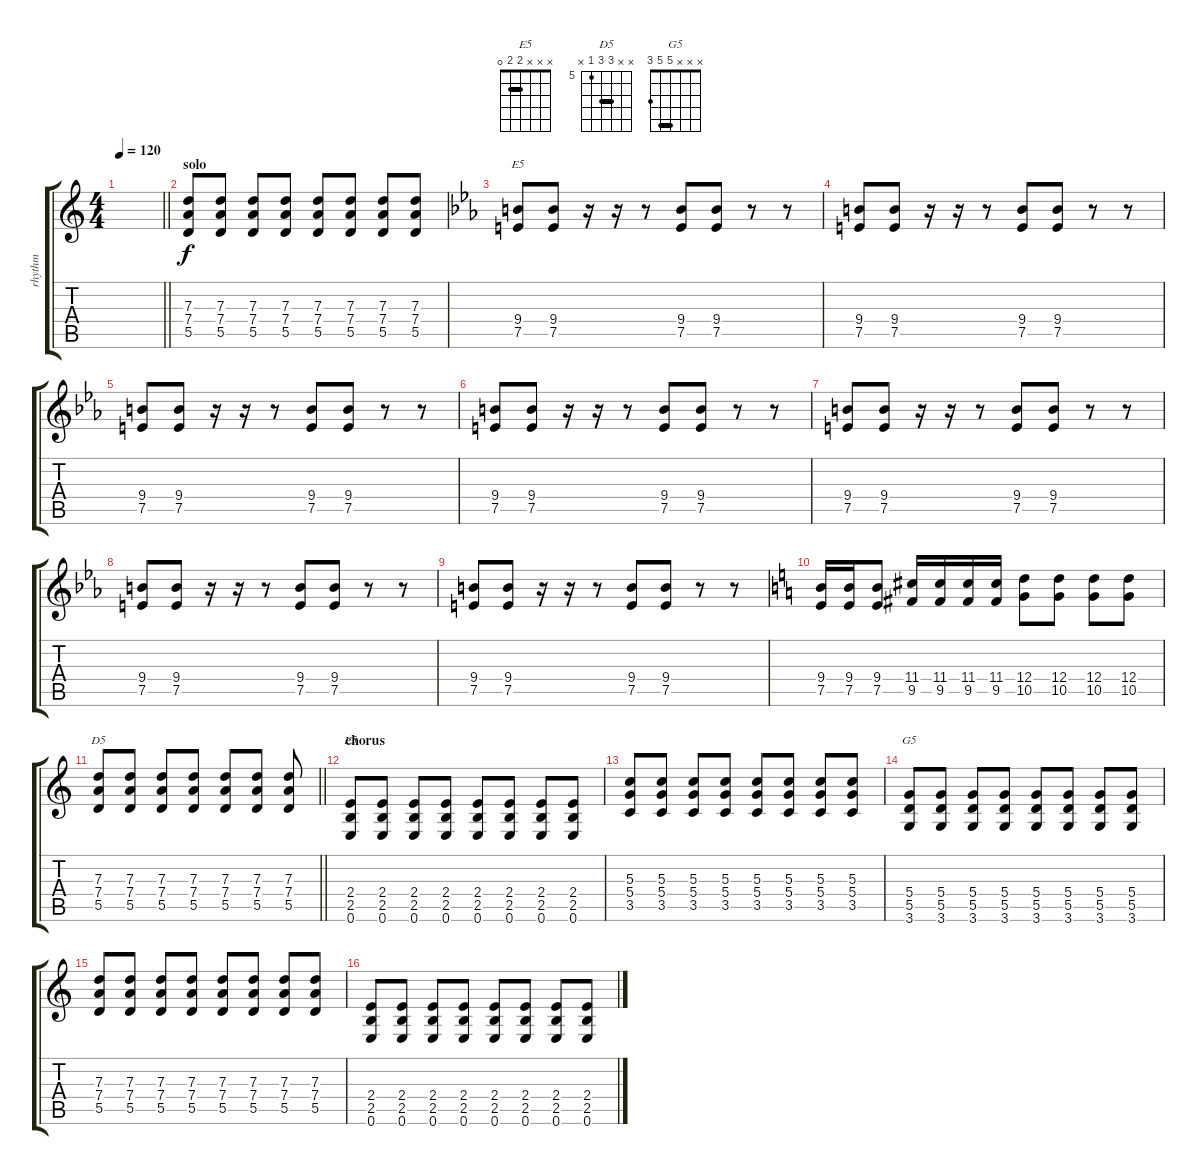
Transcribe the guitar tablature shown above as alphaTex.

\track ("rhythm" "rhythm") {instrument distortionguitar}
\staff {score tabs}
\tuning (E4 B3 G3 D3 A2 E2) {hide}
\chord ("E5" x x x 9 7 x) {firstfret 7}
\chord ("D5" x x 7 7 5 x) {firstfret 5 barre 7}
\chord ("E5" x x x 2 2 0) {barre 2}
\chord ("G5" x x x 5 5 3) {barre 5}
\ts (4 4)
\tempo 120
\clef g2
\barLineRight lightlight
\ks c
|
\section ("" "solo")
(7.3 7.4 5.5).8 (7.3 7.4 5.5).8 (7.3 7.4 5.5).8 (7.3 7.4 5.5).8 (7.3 7.4 5.5).8 (7.3 7.4 5.5).8 (7.3 7.4 5.5).8 (7.3 7.4 5.5).8 |
\ks eb
(9.4 7.5).8{ch "E5"} (9.4 7.5).8 r.16 r.16 r.8 (9.4 7.5).8 (9.4 7.5).8 r.8 r.8 |
(9.4 7.5).8 (9.4 7.5).8 r.16 r.16 r.8 (9.4 7.5).8 (9.4 7.5).8 r.8 r.8 |
(9.4 7.5).8 (9.4 7.5).8 r.16 r.16 r.8 (9.4 7.5).8 (9.4 7.5).8 r.8 r.8 |
(9.4 7.5).8 (9.4 7.5).8 r.16 r.16 r.8 (9.4 7.5).8 (9.4 7.5).8 r.8 r.8 |
(9.4 7.5).8 (9.4 7.5).8 r.16 r.16 r.8 (9.4 7.5).8 (9.4 7.5).8 r.8 r.8 |
(9.4 7.5).8 (9.4 7.5).8 r.16 r.16 r.8 (9.4 7.5).8 (9.4 7.5).8 r.8 r.8 |
(9.4 7.5).8 (9.4 7.5).8 r.16 r.16 r.8 (9.4 7.5).8 (9.4 7.5).8 r.8 r.8 |
\ks c
(9.4 7.5).16 (9.4 7.5).16 (9.4 7.5).8 (11.4 9.5).16 (11.4 9.5).16 (11.4 9.5).16 (11.4 9.5).16 (12.4 10.5).8 (12.4 10.5).8 (12.4 10.5).8 (12.4 10.5).8 |
\barLineRight lightlight
(7.3 7.4 5.5).8{ch "D5"} (7.3 7.4 5.5).8 (7.3 7.4 5.5).8 (7.3 7.4 5.5).8 (7.3 7.4 5.5).8 (7.3 7.4 5.5).8 (7.3 7.4 5.5).8 |
\section ("" "chorus")
(2.4 2.5 0.6).8{ch "E5"} (2.4 2.5 0.6).8 (2.4 2.5 0.6).8 (2.4 2.5 0.6).8 (2.4 2.5 0.6).8 (2.4 2.5 0.6).8 (2.4 2.5 0.6).8 (2.4 2.5 0.6).8 |
(5.3 5.4 3.5).8 (5.3 5.4 3.5).8 (5.3 5.4 3.5).8 (5.3 5.4 3.5).8 (5.3 5.4 3.5).8 (5.3 5.4 3.5).8 (5.3 5.4 3.5).8 (5.3 5.4 3.5).8 |
(5.4 5.5 3.6).8{ch "G5"} (5.4 5.5 3.6).8 (5.4 5.5 3.6).8 (5.4 5.5 3.6).8 (5.4 5.5 3.6).8 (5.4 5.5 3.6).8 (5.4 5.5 3.6).8 (5.4 5.5 3.6).8 |
(7.3 7.4 5.5).8 (7.3 7.4 5.5).8 (7.3 7.4 5.5).8 (7.3 7.4 5.5).8 (7.3 7.4 5.5).8 (7.3 7.4 5.5).8 (7.3 7.4 5.5).8 (7.3 7.4 5.5).8 |
(2.4 2.5 0.6).8 (2.4 2.5 0.6).8 (2.4 2.5 0.6).8 (2.4 2.5 0.6).8 (2.4 2.5 0.6).8 (2.4 2.5 0.6).8 (2.4 2.5 0.6).8 (2.4 2.5 0.6).8
